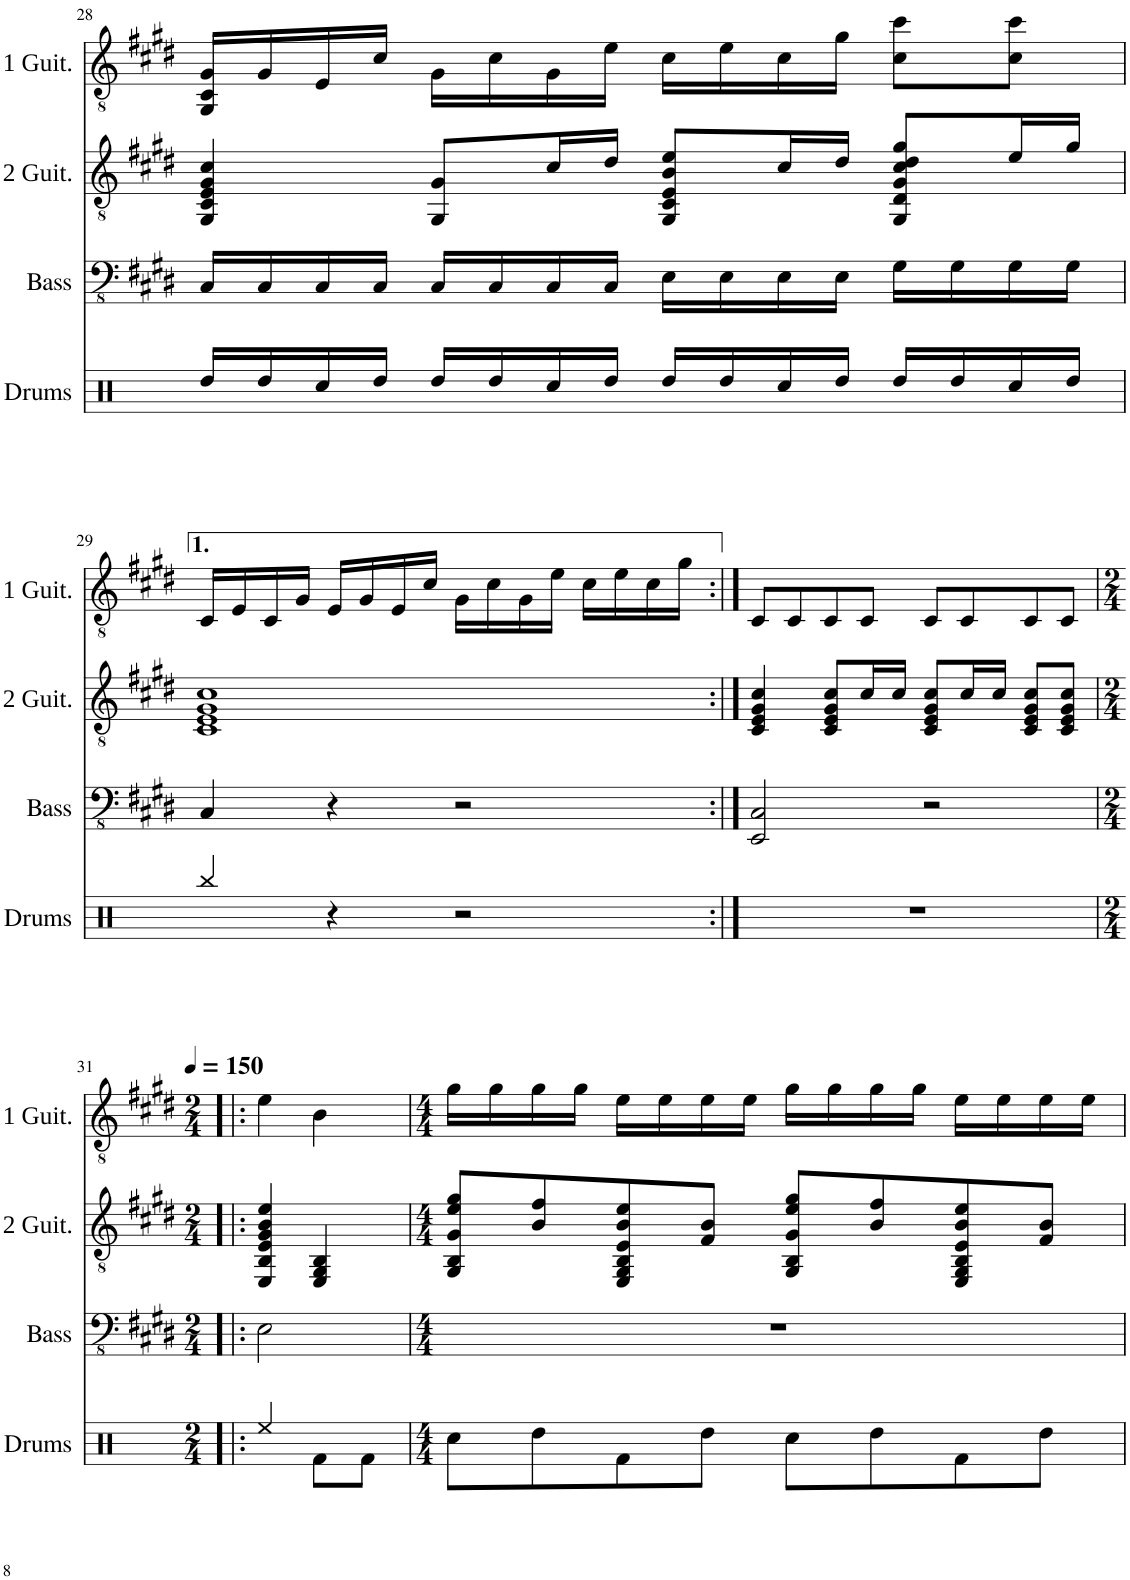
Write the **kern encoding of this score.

**kern	**kern	**kern
*part3	*part2	*part1
*staff3	*staff2	*staff1
*I"Bass Guitar	*I"Second Guitar	*I"First Guitar
*I'Bass	*I'2 Guit.	*I'1 Guit.
!!LO:PB:g=z
*clefFv4	*clefGv2	*clefGv2
*k[f#c#g#d#]	*k[f#c#g#d#]	*k[f#c#g#d#]
*M4/4	*M4/4	*M4/4
=28	=28	=28
16CC#/LL	4GG#/ 4C#/ 4E/ 4G#/ 4c#/	16GG#/ 16C#/ 16G#/LL
16CC#/	.	16G#/
16CC#/	.	16E/
16CC#/JJ	.	16c#/JJ
16CC#/LL	8GG#/ 8G#/L	16G#\LL
16CC#/	.	16c#\
16CC#/	16c#/L	16G#\
16CC#/JJ	16d#/JJ	16e\JJ
16EE\LL	8GG#/ 8C#/ 8E/ 8B/ 8e/L	16c#\LL
16EE\	.	16e\
16EE\	16c#/L	16c#\
16EE\JJ	16d#/JJ	16g#\JJ
16GG#\LL	8GG#/ 8D#/ 8G#/ 8c#/ 8d#/ 8g#/L	8c#\ 8cc#\L
16GG#\	.	.
16GG#\	16e/L	8c#\ 8cc#\J
16GG#\JJ	16g#/JJ	.
!!LO:LB:g=z
=29	=29	=29
4CC#/	1C# 1E 1G# 1c#	16C#/LL
.	.	16E/
.	.	16C#/
.	.	16G#/JJ
4r	.	16E/LL
.	.	16G#/
.	.	16E/
.	.	16c#/JJ
2r	.	16G#\LL
.	.	16c#\
.	.	16G#\
.	.	16e\JJ
.	.	16c#\LL
.	.	16e\
.	.	16c#\
.	.	16g#\JJ
=30:|!	=30:|!	=30:|!
2EEE/ 2CC#/	4C#/ 4E/ 4G#/ 4c#/	8C#/L
.	.	8C#/
.	8C#/ 8E/ 8G#/ 8c#/L	8C#/
.	16c#/L	8C#/J
.	16c#/JJ	.
2r	8C#/ 8E/ 8G#/ 8c#/L	8C#/L
.	16c#/L	8C#/
.	16c#/JJ	.
.	8C#/ 8E/ 8G#/ 8c#/L	8C#/
.	8C#/ 8E/ 8G#/ 8c#/J	8C#/J
!!LO:LB:g=z
=31!|:	=31!|:	=31!|:
*M2/4	*M2/4	*M2/4
*	*	*MM150
2EE\	4EE/ 4BB/ 4E/ 4G#/ 4B/ 4e/	4e\
.	4EE/ 4GG#/ 4BB/	4B\
=32	=32	=32
*M4/4	*M4/4	*M4/4
1r	8GG#/ 8BB/ 8G#/ 8e/ 8g#/L	16g#\LL
.	.	16g#\
.	8B/ 8f#/	16g#\
.	.	16g#\JJ
.	8EE/ 8GG#/ 8BB/ 8E/ 8B/ 8e/	16e\LL
.	.	16e\
.	8F#/ 8B/J	16e\
.	.	16e\JJ
.	8GG#/ 8BB/ 8G#/ 8e/ 8g#/L	16g#\LL
.	.	16g#\
.	8B/ 8f#/	16g#\
.	.	16g#\JJ
.	8EE/ 8GG#/ 8BB/ 8E/ 8B/ 8e/	16e\LL
.	.	16e\
.	8F#/ 8B/J	16e\
.	.	16e\JJ
=	=	=
*-	*-	*-
